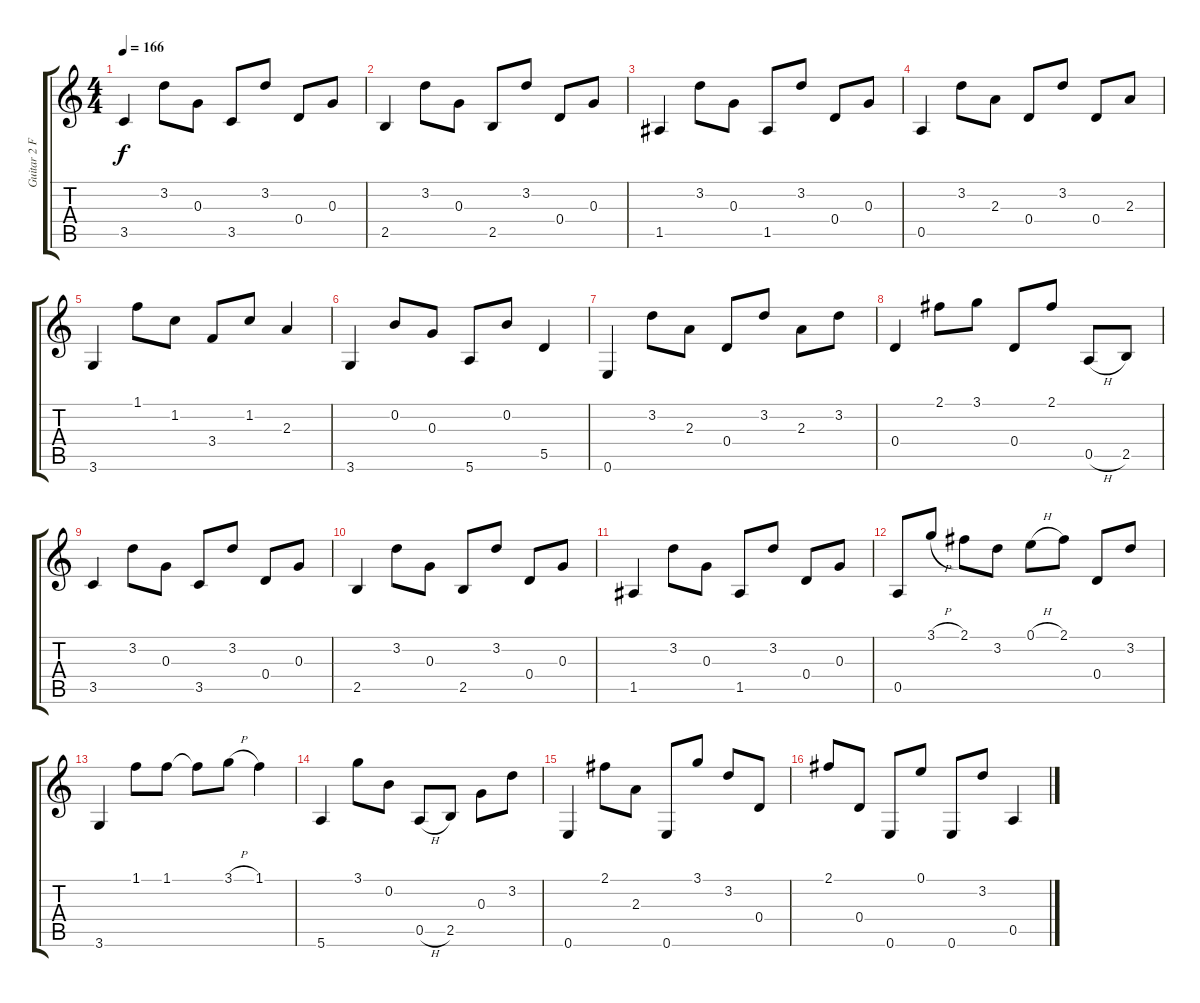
\track ("Guitar 2 Fingerpicking" "Guitar 2 F") {instrument acousticguitarnylon}
\staff {score tabs}
\tuning (E4 B3 G3 D3 A2 E2) {hide}
\ts (4 4)
\tempo 166
\clef g2
\ks c
3.5.4{dy f instrument acousticguitarnylon} 3.2.8 0.3.8 3.5.8 3.2.8 0.4.8 0.3.8 |
2.5.4 3.2.8 0.3.8 2.5.8 3.2.8 0.4.8 0.3.8 |
1.5.4 3.2.8 0.3.8 1.5.8 3.2.8 0.4.8 0.3.8 |
0.5.4 3.2.8 2.3.8 0.4.8 3.2.8 0.4.8 2.3.8 |
3.6.4 1.1.8 1.2.8 3.4.8 1.2.8 2.3.4 |
3.6.4 0.2.8 0.3.8 5.6.8 0.2.8 5.5.4 |
0.6.4 3.2.8 2.3.8 0.4.8 3.2.8 2.3.8 3.2.8 |
0.4.4 2.1.8 3.1.8 0.4.8 2.1.8 0.5{h}.8 2.5.8 |
3.5.4 3.2.8 0.3.8 3.5.8 3.2.8 0.4.8 0.3.8 |
2.5.4 3.2.8 0.3.8 2.5.8 3.2.8 0.4.8 0.3.8 |
1.5.4 3.2.8 0.3.8 1.5.8 3.2.8 0.4.8 0.3.8 |
0.5.8 3.1{h}.8 2.1.8 3.2.8 0.1{h}.8 2.1.8 0.4.8 3.2.8 |
3.6.4 1.1.8 1.1.8 1.1{t}.8 3.1{h}.8 1.1.4 |
5.6.4 3.1.8 0.2.8 0.5{h}.8 2.5.8 0.3.8 3.2.8 |
0.6.4 2.1.8 2.3.8 0.6.8 3.1.8 3.2.8 0.4.8 |
2.1.8 0.4.8 0.6.8 0.1.8 0.6.8 3.2.8 0.5.4
